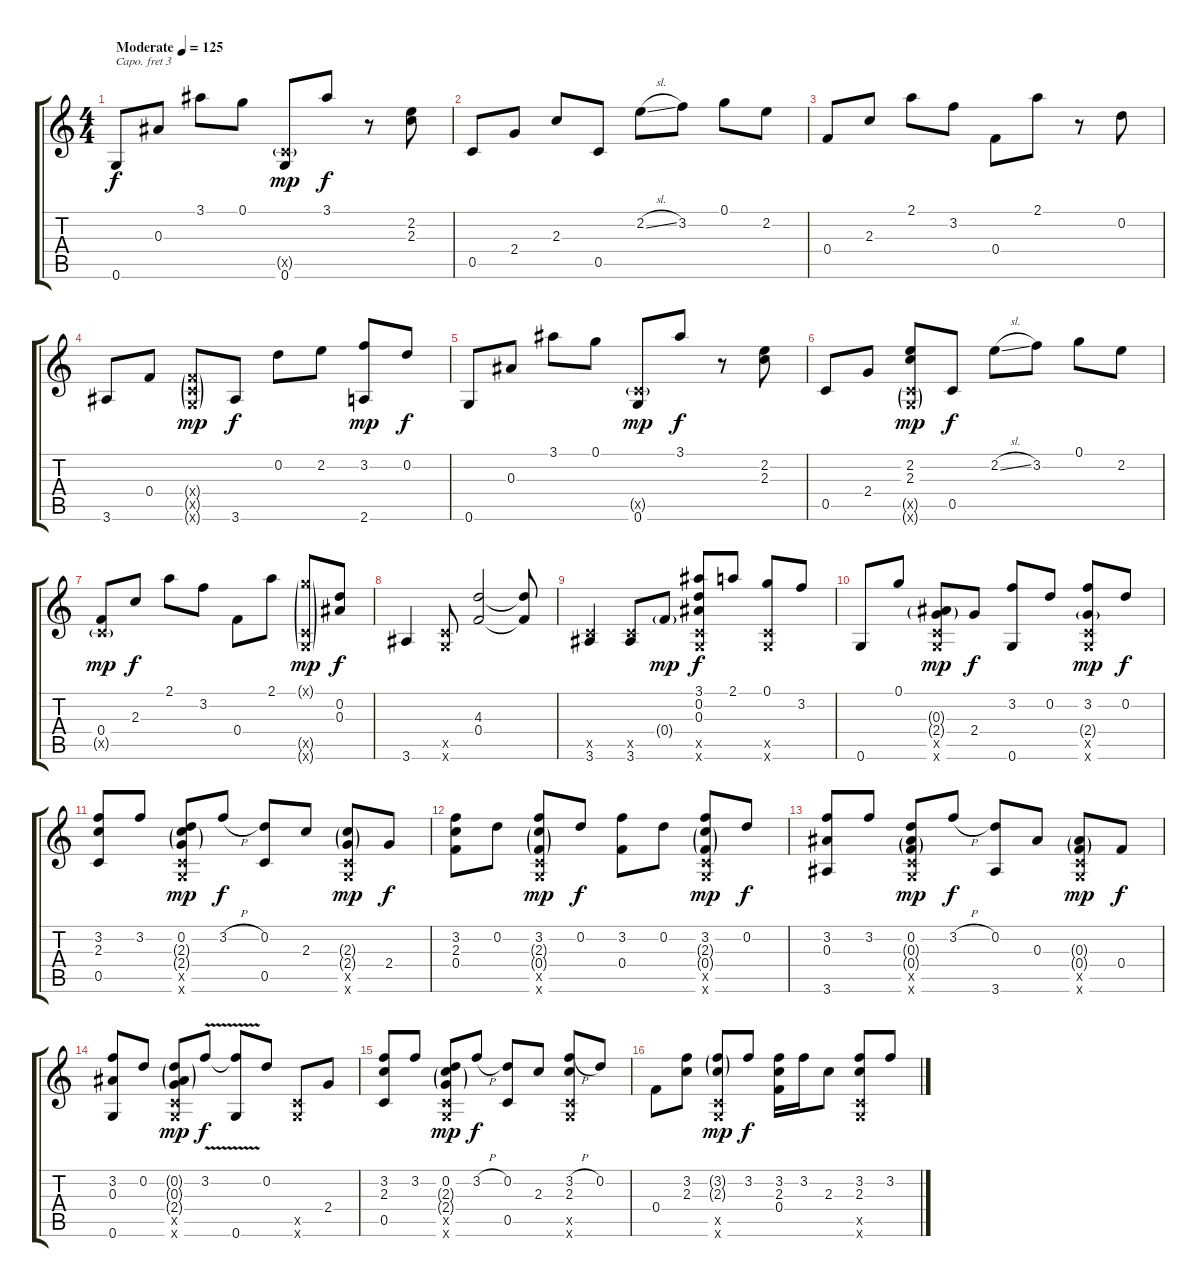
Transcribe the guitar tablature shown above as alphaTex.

\track (" " " ") {instrument acousticguitarsteel}
\staff {score tabs}
\capo 3
\tuning (E4 B3 G3 D3 A2 E2) {hide}
\ts (4 4)
\tempo (125 "Moderate")
\clef g2
\ks c
0.6.8{dy f instrument acousticguitarsteel} 0.3.8 3.1.8 0.1.8 (0.5{g x} 0.6).8{dy mp} 3.1.8{dy f} r.8 (2.2 2.3).8 |
0.5.8 2.4.8 2.3.8 0.5.8 2.2{sl}.8 3.2.8 0.1.8 2.2.8 |
0.4.8 2.3.8 2.1.8 3.2.8 0.4.8 2.1.8 r.8 0.2.8 |
3.6.8 0.4.8 (0.4{g x} 0.5{g x} 0.6{g x}).8{dy mp} 3.6.8{dy f} 0.2.8 2.2.8 (3.2 2.6).8{dy mp} 0.2.8{dy f} |
0.6.8 0.3.8 3.1.8 0.1.8 (0.5{g x} 0.6).8{dy mp} 3.1.8{dy f} r.8 (2.2 2.3).8 |
0.5.8 2.4.8 (2.2 2.3 0.5{g x} 0.6{g x}).8{dy mp} 0.5.8{dy f} 2.2{sl}.8 3.2.8 0.1.8 2.2.8 |
(0.4 0.5{g x}).8{dy mp} 2.3.8{dy f} 2.1.8 3.2.8 0.4.8 2.1.8 (0.1{g x} 0.5{g x} 0.6{g x}).8{dy mp} (0.2 0.3).8{dy f} |
3.6.4 (0.5{x} 0.6{x}).8 (4.3 0.4).2 (4.3{t} 0.4{t}).8 |
(0.5{x} 3.6).4 (0.5{x} 3.6).8 0.4{g}.8{dy mp} (3.1 0.2 0.3 0.5{x} 0.6{x}).8{dy f} 2.1.8 (0.1 0.5{x} 0.6{x}).8 3.2.8 |
0.6.8 0.1.8 (0.3{g} 2.4{g} 0.5{x} 0.6{x}).8{dy mp} 2.4.8{dy f} (3.2 0.6).8 0.2.8 (3.2 2.4{g} 0.5{x} 0.6{x}).8{dy mp} 0.2.8{dy f} |
(3.2 2.3 0.5).8 3.2.8 (0.2 2.3{g} 2.4{g} 0.5{x} 0.6{x}).8{dy mp} 3.2{h}.8{dy f} (0.2 0.5).8 2.3.8 (2.3{g} 2.4{g} 0.5{x} 0.6{x}).8{dy mp} 2.4.8{dy f} |
(3.2 2.3 0.4).8 0.2.8 (3.2 2.3{g} 0.4{g} 0.5{x} 0.6{x}).8{dy mp} 0.2.8{dy f} (3.2 0.4).8 0.2.8 (3.2 2.3{g} 0.4{g} 0.5{x} 0.6{x}).8{dy mp} 0.2.8{dy f} |
(3.2 0.3 3.6).8 3.2.8 (0.2 0.3{g} 0.4{g} 0.5{x} 0.6{x}).8{dy mp} 3.2{h}.8{dy f} (0.2 3.6).8 0.3.8 (0.3{g} 0.4{g} 0.5{x} 0.6{x}).8{dy mp} 0.4.8{dy f} |
(3.2 0.3 0.6).8 0.2.8 (0.2{g} 0.3{g} 2.4{g} 0.5{x} 0.6{x}).8{dy mp} 3.2{v}.8{dy f} (3.2{t} 0.6).8 0.2.8 (0.5{x} 0.6{x}).8 2.4.8 |
(3.2 2.3 0.5).8 3.2.8 (0.2 2.3{g} 2.4{g} 0.5{x} 0.6{x}).8{dy mp} 3.2{h}.8{dy f} (0.2 0.5).8 2.3.8 (3.2{h} 2.3 0.5{x} 0.6{x}).8 0.2.8 |
0.4.8 (3.2 2.3).8 (3.2{g} 2.3{g} 0.5{x} 0.6{x}).8{dy mp} 3.2.8{dy f} (3.2 2.3 0.4).16 3.2.16 2.3.8 (3.2 2.3 0.5{x} 0.6{x}).8 3.2.8
